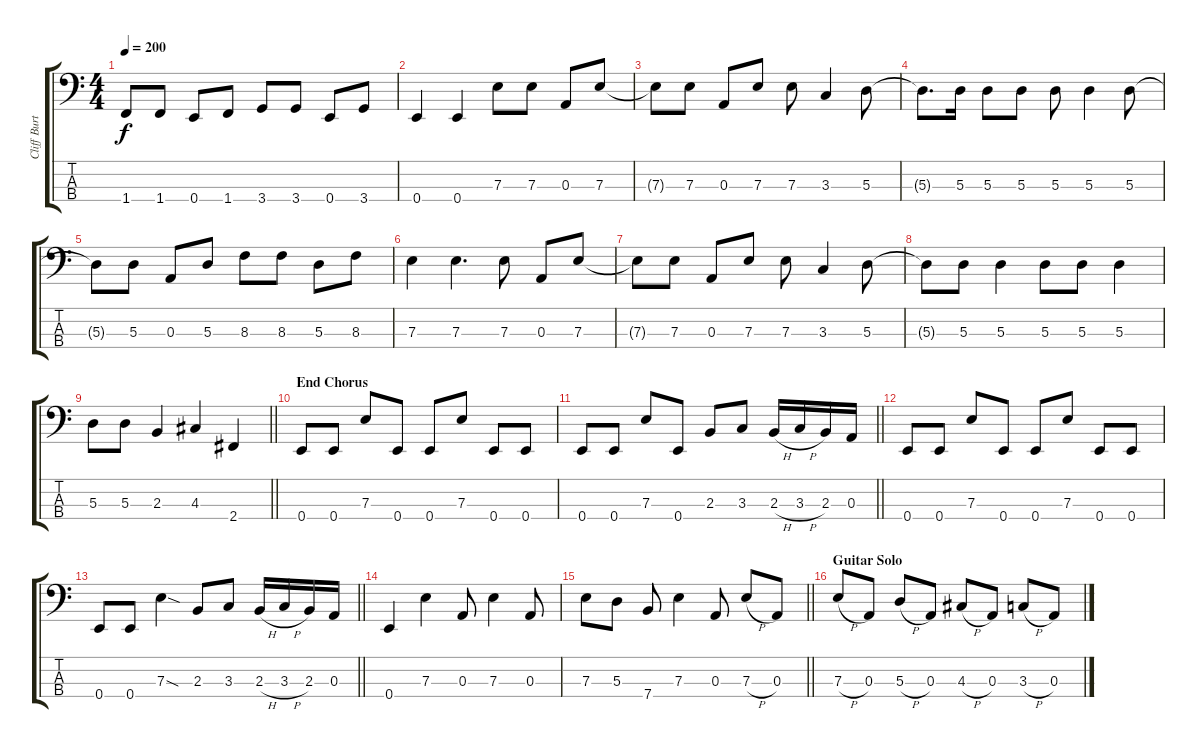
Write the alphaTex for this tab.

\track ("Cliff Burton (Bass)" "Cliff Burt") {instrument electricbassfinger}
\staff {score tabs}
\tuning (G2 D2 A1 E1) {hide}
\ts (4 4)
\tempo 200
\clef f4
\ks c
1.4.8{dy f} 1.4.8 0.4.8 1.4.8 3.4.8 3.4.8 0.4.8 3.4.8 |
0.4.4 0.4.4 7.3.8 7.3.8 0.3.8 7.3.8 |
7.3{t}.8 7.3.8 0.3.8 7.3.8 7.3.8 3.3.4 5.3.8 |
5.3{t}.8{d} 5.3.16 5.3.8 5.3.8 5.3.8 5.3.4 5.3.8 |
5.3{t}.8 5.3.8 0.3.8 5.3.8 8.3.8 8.3.8 5.3.8 8.3.8 |
7.3.4 7.3.4{d} 7.3.8 0.3.8 7.3.8 |
7.3{t}.8 7.3.8 0.3.8 7.3.8 7.3.8 3.3.4 5.3.8 |
5.3{t}.8 5.3.8 5.3.4 5.3.8 5.3.8 5.3.4 |
\barLineRight lightlight
5.3.8 5.3.8 2.3.4 4.3.4 2.4.4 |
\section ("" "End Chorus")
0.4.8{instrument electricbassfinger} 0.4.8 7.3.8 0.4.8 0.4.8 7.3.8 0.4.8 0.4.8 |
\barLineRight lightlight
0.4.8 0.4.8 7.3.8 0.4.8 2.3.8 3.3.8 2.3{h}.16 3.3{h}.16 2.3.16 0.3.16 |
0.4.8 0.4.8 7.3.8 0.4.8 0.4.8 7.3.8 0.4.8 0.4.8 |
\barLineRight lightlight
0.4.8 0.4.8 7.3{sod}.4 2.3.8 3.3.8 2.3{h}.16 3.3{h}.16 2.3.16 0.3.16 |
0.4.4 7.3.4 0.3.8 7.3.4 0.3.8 |
\barLineRight lightlight
7.3.8 5.3.8 7.4.8 7.3.4 0.3.8 7.3{h}.8 0.3.8 |
\section ("" "Guitar Solo")
7.3{h}.8 0.3.8 5.3{h}.8 0.3.8 4.3{h}.8 0.3.8 3.3{h}.8 0.3.8
